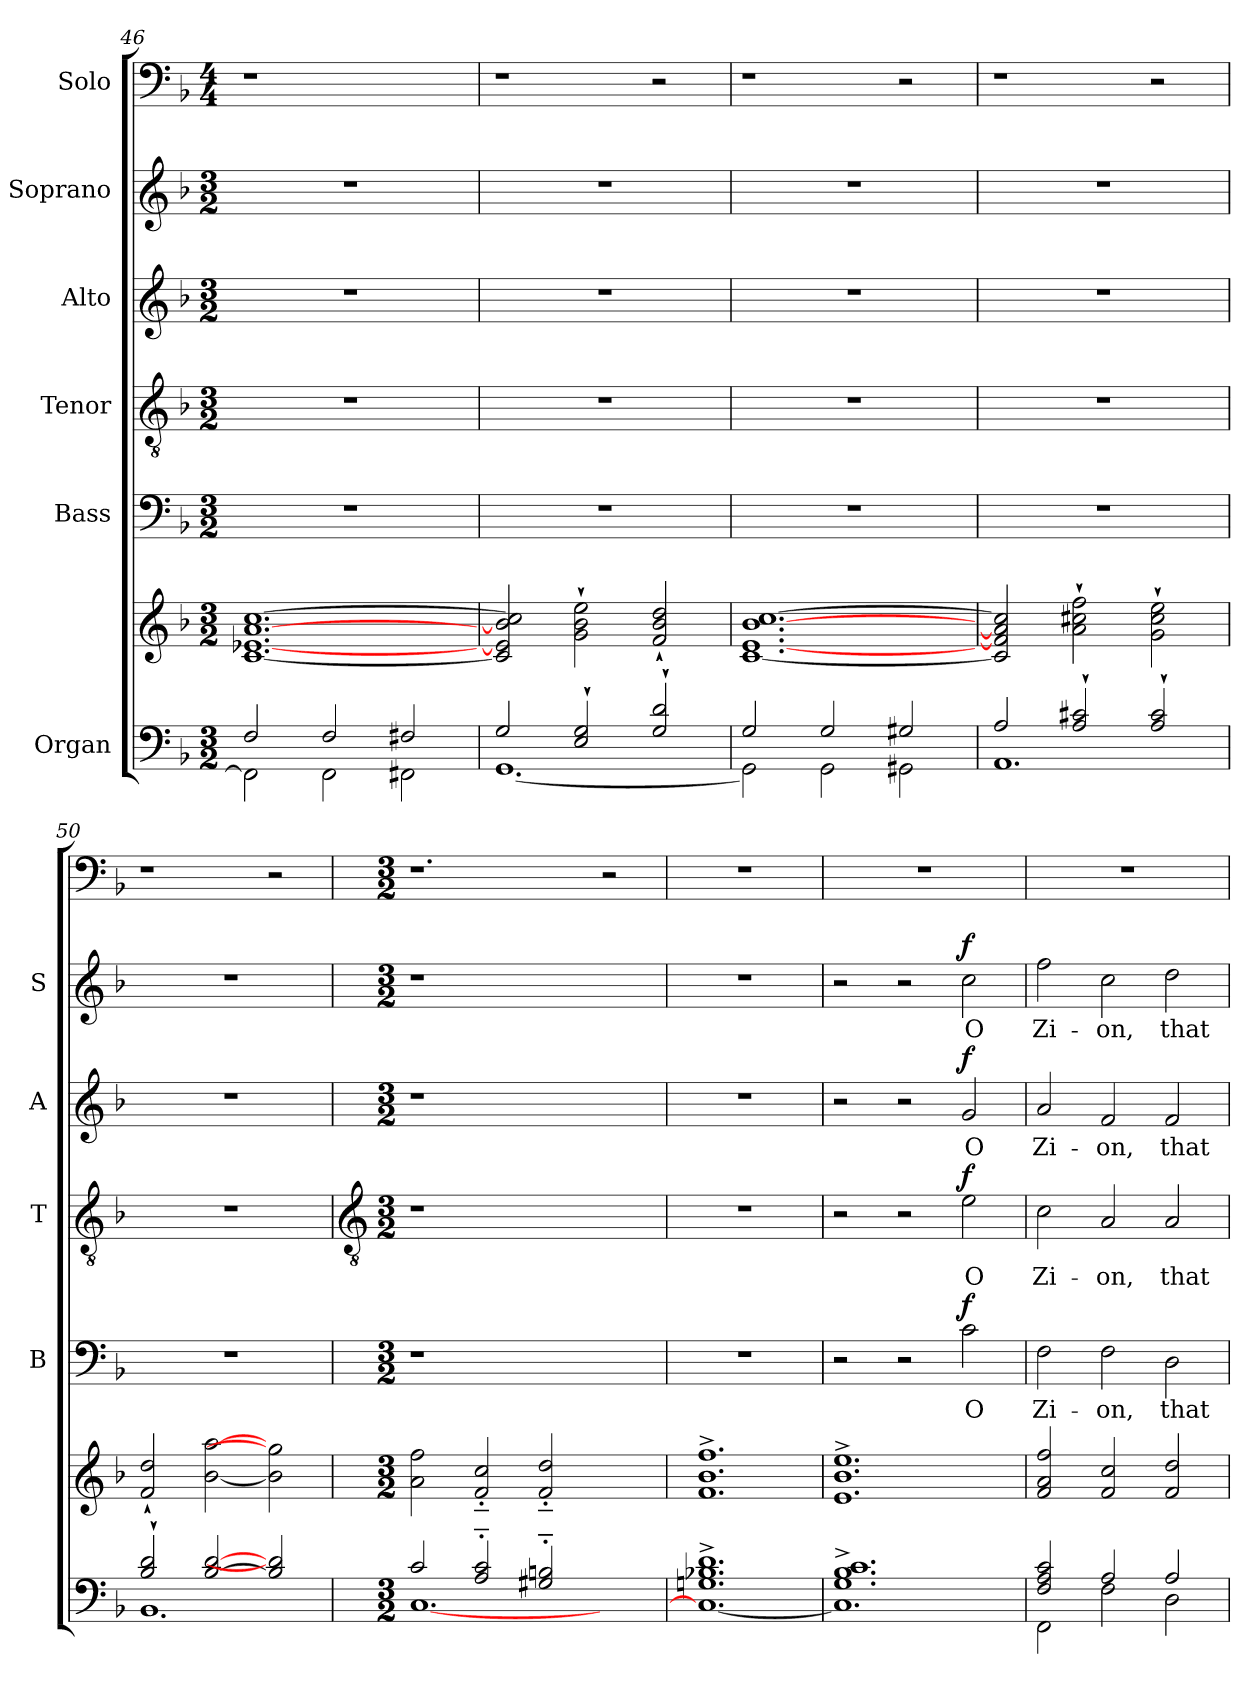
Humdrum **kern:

**kern	**kern	**kern	**text	**dynam	**kern	**text	**dynam	**kern	**text	**dynam	**kern	**text	**dynam	**kern
*part6	*part6	*part5	*part5	*part5	*part4	*part4	*part4	*part3	*part3	*part3	*part2	*part2	*part2	*part1
*staff7	*staff6	*staff5	*staff5	*staff5	*staff4	*staff4	*staff4	*staff3	*staff3	*staff3	*staff2	*staff2	*staff2	*staff1
*I"Organ	*	*I"Bass	*	*	*I"Tenor	*	*	*I"Alto	*	*	*I"Soprano	*	*	*I"Solo
*	*	*I'B	*	*	*I'T	*	*	*I'A	*	*	*I'S	*	*	*
*clefF4	*clefG2	*clefF4	*	*	*clefGv2	*	*	*clefG2	*	*	*clefG2	*	*	*clefF4
*k[b-]	*k[b-]	*k[b-]	*	*	*k[b-]	*	*	*k[b-]	*	*	*k[b-]	*	*	*k[b-]
*F:	*F:	*F:	*	*	*F:	*	*	*F:	*	*	*F:	*	*	*F:
*M3/2	*M3/2	*M3/2	*	*	*M3/2	*	*	*M3/2	*	*	*M3/2	*	*	*M4/4
=46	=46	=46	=46	=46	=46	=46	=46	=46	=46	=46	=46	=46	=46	=46
*^	*	*	*	*	*	*	*	*	*	*	*	*	*	*
!	!	!	!LO:N:vis=1	!	!	!LO:N:vis=1	!	!	!LO:N:vis=1	!	!	!LO:N:vis=1	!	!	!
2F/	2FF\]	[1.c [1.e-X [1.a [1.cc	1.r	.	.	1.r	.	.	1.r	.	.	1.r	.	.	1r
2F/	2FF\	.	.	.	.	.	.	.	.	.	.	.	.	.	.
2F#X/	2FF#X\	.	.	.	.	.	.	.	.	.	.	.	.	.	2ryy
=47	=47	=47	=47	=47	=47	=47	=47	=47	=47	=47	=47	=47	=47	=47	=47
!	!	!	!LO:N:vis=1	!	!	!LO:N:vis=1	!	!	!LO:N:vis=1	!	!	!LO:N:vis=1	!	!	!
2G/	[1.GG\	2c] 2e] 2b-] 2cc]	1.r	.	.	1.r	.	.	1.r	.	.	1.r	.	.	1r
2E/` 2G/`	.	2g` 2b-` 2ee`	.	.	.	.	.	.	.	.	.	.	.	.	.
2G/` 2d/`	.	2f` 2b-` 2dd`	.	.	.	.	.	.	.	.	.	.	.	.	2r
=48	=48	=48	=48	=48	=48	=48	=48	=48	=48	=48	=48	=48	=48	=48	=48
!	!	!	!LO:N:vis=1	!	!	!LO:N:vis=1	!	!	!LO:N:vis=1	!	!	!LO:N:vis=1	!	!	!
2G/	2GG\]	[1.c [1.e [1.b- [1.cc	1.r	.	.	1.r	.	.	1.r	.	.	1.r	.	.	1r
2G/	2GG\	.	.	.	.	.	.	.	.	.	.	.	.	.	.
2G#X/	2GG#X\	.	.	.	.	.	.	.	.	.	.	.	.	.	2r
=49	=49	=49	=49	=49	=49	=49	=49	=49	=49	=49	=49	=49	=49	=49	=49
!	!	!	!LO:N:vis=1	!	!	!LO:N:vis=1	!	!	!LO:N:vis=1	!	!	!LO:N:vis=1	!	!	!
2A/	1.AA\	2c] 2f] 2a] 2cc]	1.r	.	.	1.r	.	.	1.r	.	.	1.r	.	.	1r
2A/` 2c#X/`	.	2a` 2cc#X` 2ff`	.	.	.	.	.	.	.	.	.	.	.	.	.
2A/` 2c#/`	.	2g` 2cc#` 2ee`	.	.	.	.	.	.	.	.	.	.	.	.	2r
=50	=50	=50	=50	=50	=50	=50	=50	=50	=50	=50	=50	=50	=50	=50	=50
!	!	!	!LO:N:vis=1	!	!	!LO:N:vis=1	!	!	!LO:N:vis=1	!	!	!LO:N:vis=1	!	!	!
2B-/` 2d/`	1.BB-\	2f` 2dd`	1.r	.	.	1.r	.	.	1.r	.	.	1.r	.	.	1r
[2B-/ [2d/	.	[2b- [2aa	.	.	.	.	.	.	.	.	.	.	.	.	.
2B-/] 2d-/]	.	2b-] 2gg]	.	.	.	.	.	.	.	.	.	.	.	.	2r
!!LO:LB:g=z
=51	=51	=51	=51	=51	=51	=51	=51	=51	=51	=51	=51	=51	=51	=51	=51
*	*	*	*	*	*	*clefGv2	*	*	*	*	*	*	*	*	*
*M3/2	*	*M3/2	*M3/2	*	*	*M3/2	*	*	*M3/2	*	*	*M3/2	*	*	*M3/2
*	*	*^	*	*	*	*	*	*	*	*	*	*	*	*	*
!	!	!	!LO:N:vis=1	!LO:N:vis=1	!	!	!LO:N:vis=1	!	!	!LO:N:vis=1	!	!	!LO:N:vis=1	!	!	!
2c/	[1.C\	2a 2ff	1.ryy	1.r	.	.	1.r	.	.	1.r	.	.	1.r	.	.	1.r
2A/'~ 2c/'~	.	2f'~ 2cc'~	.	.	.	.	.	.	.	.	.	.	.	.	.	.
2G#X/'~ 2Bn/'~	.	2f'~ 2dd'~	.	.	.	.	.	.	.	.	.	.	.	.	.	.
2ryy	2ryy	2ryy	2ryy	2ryy	.	.	2ryy	.	.	2ryy	.	.	2ryy	.	.	2r
=52	=52	=52	=52	=52	=52	=52	=52	=52	=52	=52	=52	=52	=52	=52	=52	=52
!	!	!	!LO:N:vis=1	!LO:N:vis=1	!	!	!LO:N:vis=1	!	!	!LO:N:vis=1	!	!	!LO:N:vis=1	!	!	!
1.Gn/^ 1.B-X/^ 1.d/^	1.C\_	1.f^ 1.b-^ 1.ff^	1.ryy	1.r	.	.	1.r	.	.	1.r	.	.	1.r	.	.	1.r
=53	=53	=53	=53	=53	=53	=53	=53	=53	=53	=53	=53	=53	=53	=53	=53	=53
!	!	!	!LO:N:vis=1	!	!	!	!	!	!	!	!	!	!	!	!	!
1.G/^ 1.B-/^ 1.c/^	1.C\]	1.e^ 1.b-^ 1.ee^	1.ryy	2r	.	.	2r	.	.	2r	.	.	2r	.	.	1.r
.	.	.	.	2r	.	.	2r	.	.	2r	.	.	2r	.	.	.
!	!	!	!	!	!LO:LY:b	!LO:DY:b	!	!LO:LY:b	!LO:DY:b	!	!LO:LY:b	!LO:DY:b	!	!LO:LY:b	!LO:DY:b	!
.	.	.	.	2c	O	f	2e	O	f	2g	O	f	2cc	O	f	.
=54	=54	=54	=54	=54	=54	=54	=54	=54	=54	=54	=54	=54	=54	=54	=54	=54
!	!	!	!LO:N:vis=1	!	!LO:LY:b	!	!	!LO:LY:b	!	!	!LO:LY:b	!	!	!LO:LY:b	!	!
2F/ 2A/ 2c/	2FF\	2f 2a 2ff	1.ryy	2F	Zi-	.	2c	Zi-	.	2a	Zi-	.	2ff	Zi-	.	1.r
!	!	!	!	!	!LO:LY:b	!	!	!LO:LY:b	!	!	!LO:LY:b	!	!	!LO:LY:b	!	!
2A/	2F\	2f 2cc	.	2F	-on,	.	2A	-on,	.	2f	-on,	.	2cc	-on,	.	.
!	!	!	!	!	!LO:LY:b	!	!	!LO:LY:b	!	!	!LO:LY:b	!	!	!LO:LY:b	!	!
2A/	2D\	2f 2dd	.	2D	that	.	2A	that	.	2f	that	.	2dd	that	.	.
*v	*v	*	*	*	*	*	*	*	*	*	*	*	*	*	*	*
*	*v	*v	*	*	*	*	*	*	*	*	*	*	*	*	*
=	=	=	=	=	=	=	=	=	=	=	=	=	=	=
*-	*-	*-	*-	*-	*-	*-	*-	*-	*-	*-	*-	*-	*-	*-
